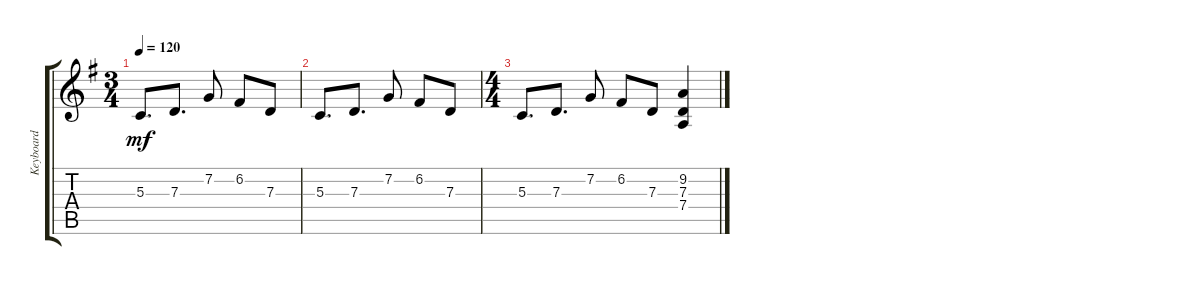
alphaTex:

\track ("Keyboard" "Keyboard") {instrument stringensemble1}
\staff {score tabs}
\tuning (F4 C4 G3 D3 A2 E2) {hide}
\ts (3 4)
\tempo 120
\clef g2
\ks g
5.3.8{d dy mf} 7.3.8{d} 7.2.8 6.2.8 7.3.8 |
5.3.8{d} 7.3.8{d} 7.2.8 6.2.8 7.3.8 |
\ts (4 4)
5.3.8{d} 7.3.8{d} 7.2.8 6.2.8 7.3.8 (9.2 7.3 7.4).4
